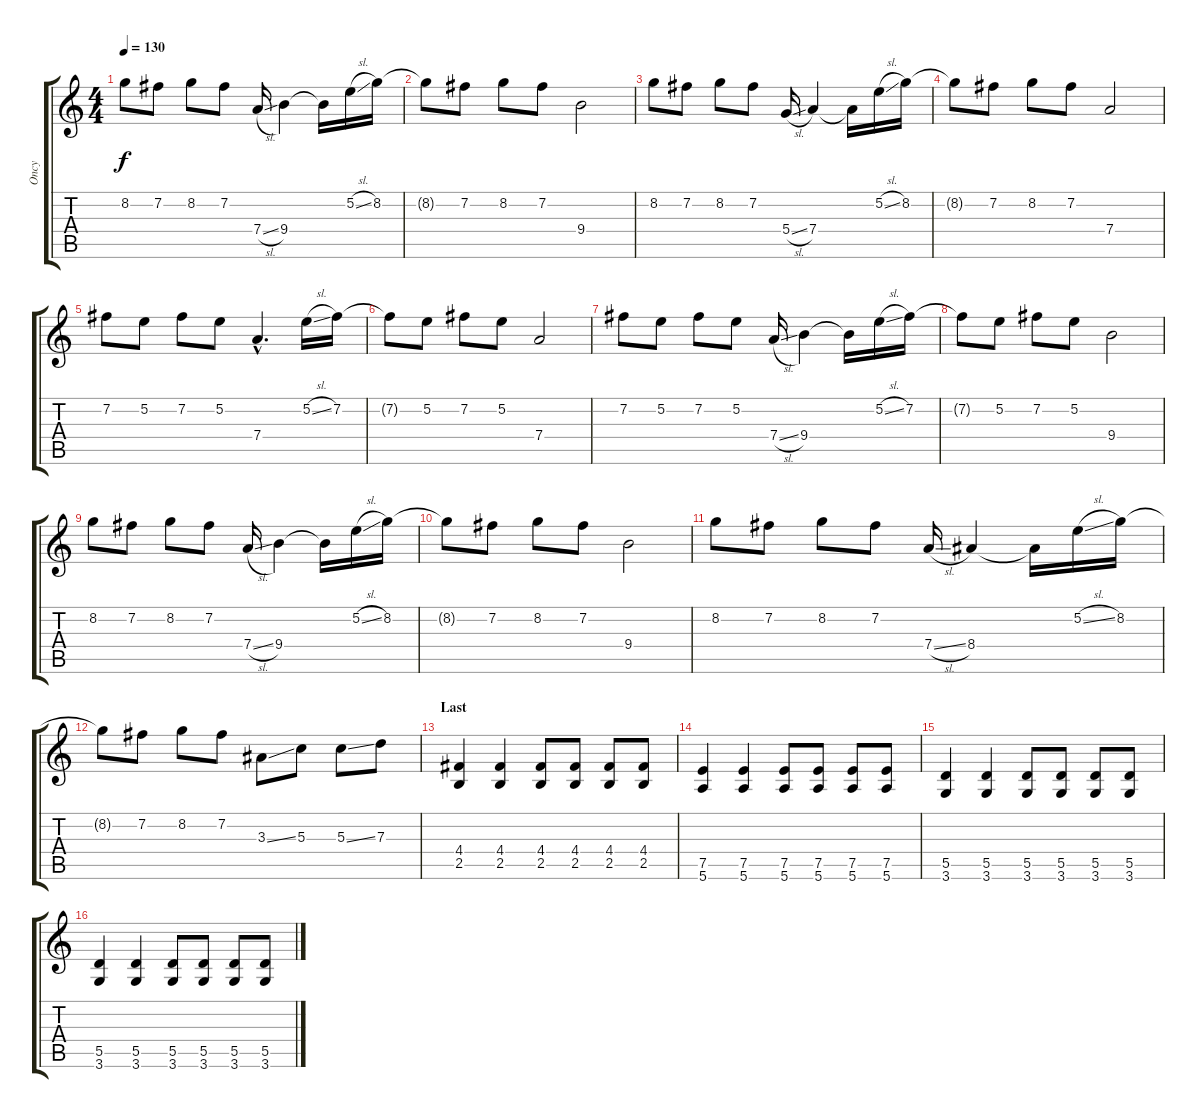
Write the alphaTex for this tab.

\track ("Oncy" "Oncy") {instrument distortionguitar}
\staff {score tabs}
\tuning (E4 B3 G3 D3 A2 E2) {hide}
\ts (4 4)
\tempo 130
\clef g2
\ks c
8.2.8{dy f} 7.2.8 8.2.8 7.2.8 7.4{sl}.16 9.4.4 9.4{t}.16 5.2{sl}.16 8.2.16 |
8.2{t}.8 7.2.8 8.2.8 7.2.8 9.4.2 |
8.2.8 7.2.8 8.2.8 7.2.8 5.4{sl}.16 7.4.4 7.4{t}.16 5.2{sl}.16 8.2.16 |
8.2{t}.8 7.2.8 8.2.8 7.2.8 7.4.2 |
7.2.8 5.2.8 7.2.8 5.2.8 7.4{hac}.4{d} 5.2{sl}.16 7.2.16 |
7.2{t}.8 5.2.8 7.2.8 5.2.8 7.4.2 |
7.2.8 5.2.8 7.2.8 5.2.8 7.4{sl}.16 9.4.4 9.4{t}.16 5.2{sl}.16 7.2.16 |
7.2{t}.8 5.2.8 7.2.8 5.2.8 9.4.2 |
8.2.8 7.2.8 8.2.8 7.2.8 7.4{sl}.16 9.4.4 9.4{t}.16 5.2{sl}.16 8.2.16 |
8.2{t}.8 7.2.8 8.2.8 7.2.8 9.4.2 |
8.2.8 7.2.8 8.2.8 7.2.8 7.4{sl}.16 8.4.4 8.4{t}.16 5.2{sl}.16 8.2.16 |
8.2{t}.8 7.2.8 8.2.8 7.2.8 3.3{ss}.8 5.3.8 5.3{ss}.8 7.3.8 |
\section ("" "Last")
(4.4 2.5).4 (4.4 2.5).4 (4.4 2.5).8 (4.4 2.5).8 (4.4 2.5).8 (4.4 2.5).8 |
(7.5 5.6).4 (7.5 5.6).4 (7.5 5.6).8 (7.5 5.6).8 (7.5 5.6).8 (7.5 5.6).8 |
(5.5 3.6).4 (5.5 3.6).4 (5.5 3.6).8 (5.5 3.6).8 (5.5 3.6).8 (5.5 3.6).8 |
(5.5 3.6).4 (5.5 3.6).4 (5.5 3.6).8 (5.5 3.6).8 (5.5 3.6).8 (5.5 3.6).8
